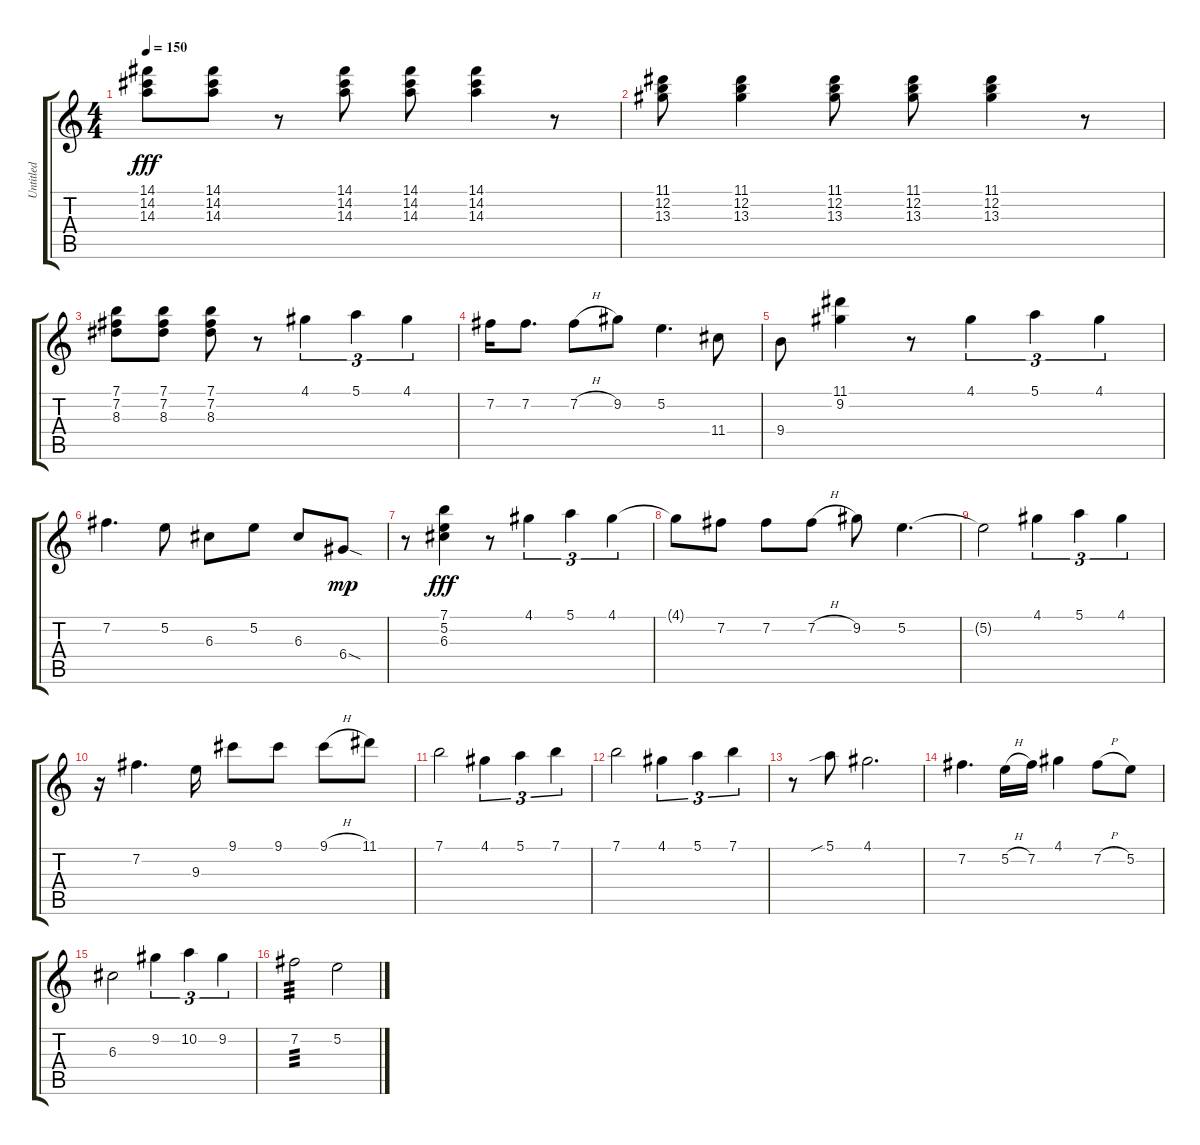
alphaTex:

\track ("Untitled" "Untitled") {instrument acousticguitarsteel}
\staff {score tabs}
\tuning (E4 B3 G3 D3 A2 E2) {hide}
\ts (4 4)
\tempo 150
\clef g2
\ks c
(14.1 14.2 14.3).8{dy fff} (14.1 14.2 14.3).8 r.8 (14.1 14.2 14.3).8 (14.1 14.2 14.3).8 (14.1 14.2 14.3).4 r.8 |
(11.1 12.2 13.3).8 (11.1 12.2 13.3).4 (11.1 12.2 13.3).8 (11.1 12.2 13.3).8 (11.1 12.2 13.3).4 r.8 |
(7.1 7.2 8.3).8 (7.1 7.2 8.3).8 (7.1 7.2 8.3).8 r.8 4.1.4{tu (3 2)} 5.1.4{tu (3 2)} 4.1.4{tu (3 2)} |
7.2.16 7.2.8{d} 7.2{h}.8 9.2.8 5.2.4{d} 11.4.8 |
9.4.8 (11.1 9.2).4 r.8 4.1.4{tu (3 2)} 5.1.4{tu (3 2)} 4.1.4{tu (3 2)} |
7.2.4{d} 5.2.8 6.3.8 5.2.8 6.3.8 6.4{sod}.8{dy mp} |
r.8 (7.1 5.2 6.3).4{dy fff} r.8 4.1.4{tu (3 2)} 5.1.4{tu (3 2)} 4.1.4{tu (3 2)} |
4.1{t}.8 7.2.8 7.2.8 7.2{h}.8 9.2.8 5.2.4{d} |
5.2{t}.2 4.1.4{tu (3 2)} 5.1.4{tu (3 2)} 4.1.4{tu (3 2)} |
r.16 7.2.4{d} 9.3.16 9.1.8 9.1.8 9.1{h}.8 11.1.8 |
7.1.2 4.1.4{tu (3 2)} 5.1.4{tu (3 2)} 7.1.4{tu (3 2)} |
7.1.2 4.1.4{tu (3 2)} 5.1.4{tu (3 2)} 7.1.4{tu (3 2)} |
r.8 5.1{sib}.8 4.1.2{d} |
7.2.4{d} 5.2{h}.16 7.2.16 4.1.4 7.2{h}.8 5.2.8 |
6.3.2 9.2.4{tu (3 2)} 10.2.4{tu (3 2)} 9.2.4{tu (3 2)} |
7.2.2{tp 3} 5.2.2
